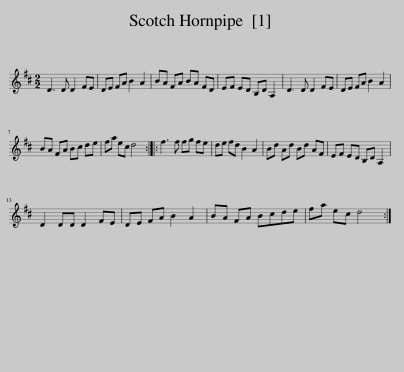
X:1
L:1/8
M:2/2
I:linebreak $
K:D
V:1 treble
V:1
 D3 D D2 FE | DE FA B2 A2 | BA FA BA FD | EF ED B,D A,2 | D3 D D2 FE | %5
 DE FA B2 A2 |$ BA FA Bc de | fa ec d4 :: f3 f fg fe | de fd B2 A2 | %10
 Bd Ad Bd AF | EF ED B,D A,2 |$ D2 DD D2 FE | DE FA B2 A2 | BA FA Bcde | %15
 fa ec d4 :| %16
